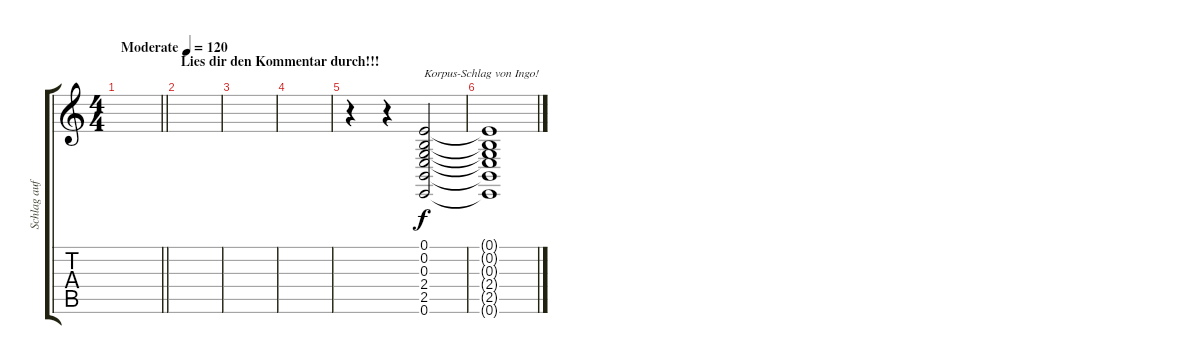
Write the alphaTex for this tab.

\track ("Schlag auf den Korpus" "Schlag auf") {instrument woodblock}
\staff {score tabs}
\tuning (E4 B3 G3 D3 A2 E2) {hide}
\ts (4 4)
\tempo (120 "Moderate")
\tempo 230
\tempo (120 "Moderate")
\clef g2
\barLineRight lightlight
\ks c
|
\section ("" "Lies dir den Kommentar durch!!!")
|
|
|
r.4 r.4 (0.1 0.2 0.3 2.4 2.5 0.6).2{txt "Korpus-Schlag von Ingo!"} |
(0.1{t} 0.2{t} 0.3{t} 2.4{t} 2.5{t} 0.6{t}).1
